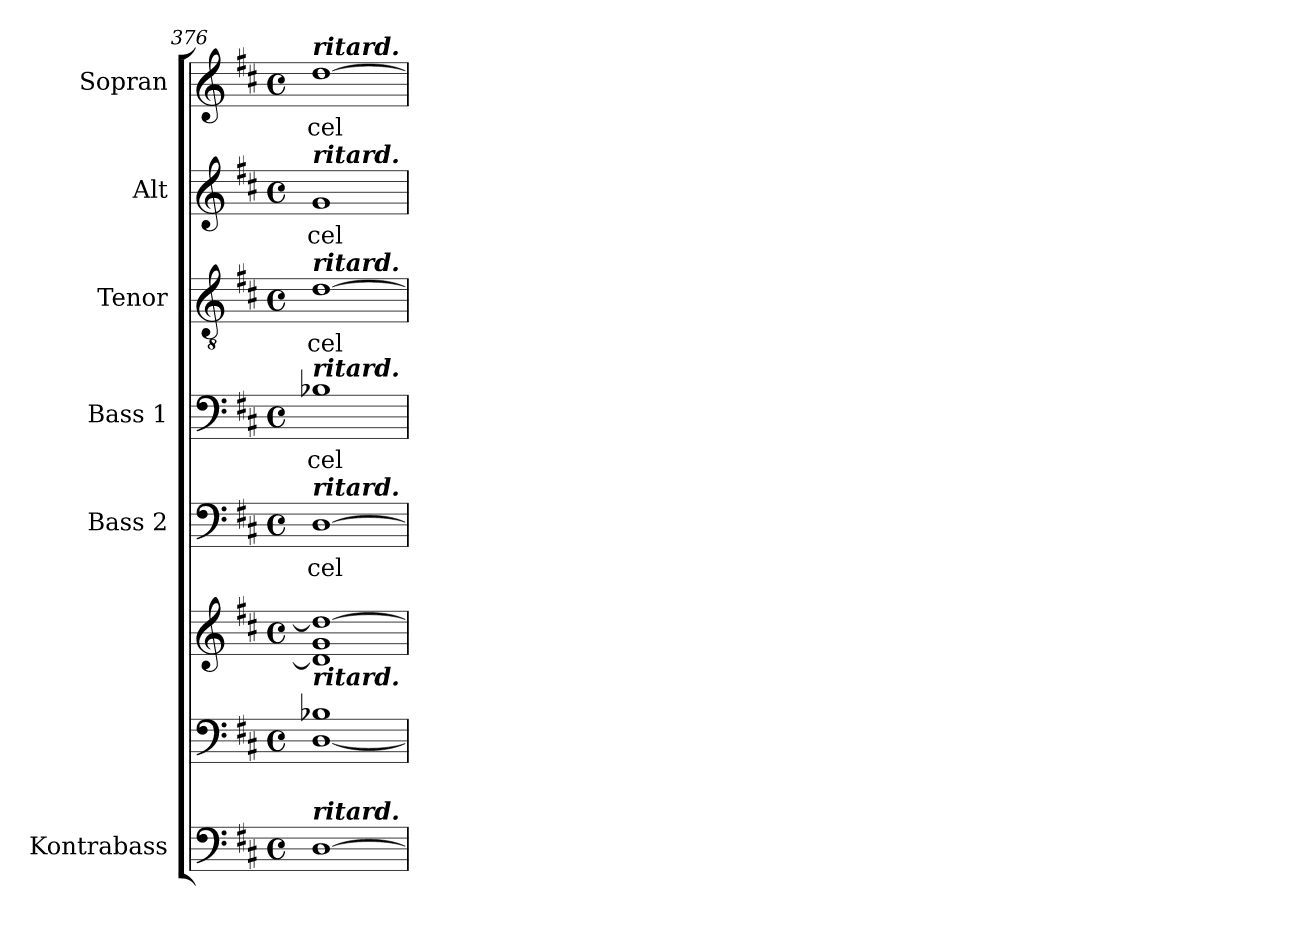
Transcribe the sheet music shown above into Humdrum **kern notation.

**kern	**kern	**kern	**kern	**text	**kern	**text	**kern	**text	**kern	**text	**kern	**text
*part7	*part6	*part6	*part5	*part5	*part4	*part4	*part3	*part3	*part2	*part2	*part1	*part1
*staff8	*staff7	*staff6	*staff5	*staff5	*staff4	*staff4	*staff3	*staff3	*staff2	*staff2	*staff1	*staff1
*I"Kontrabass	*	*	*I"Bass 2	*	*I"Bass 1	*	*I"Tenor	*	*I"Alt	*	*I"Sopran	*
*I'Kb.	*	*	*I'B. 2	*	*I'B. 1	*	*I'T.	*	*I'A.	*	*I'S.	*
*clefF4	*clefF4	*clefG2	*clefF4	*	*clefF4	*	*clefGv2	*	*clefG2	*	*clefG2	*
*ITrd7c12	*	*	*	*	*	*	*	*	*	*	*	*
*k[f#c#]	*k[f#c#]	*k[f#c#]	*k[f#c#]	*	*k[f#c#]	*	*k[f#c#]	*	*k[f#c#]	*	*k[f#c#]	*
*D:	*D:	*D:	*D:	*	*D:	*	*D:	*	*D:	*	*D:	*
*M4/4	*M4/4	*M4/4	*M4/4	*	*M4/4	*	*M4/4	*	*M4/4	*	*M4/4	*
*met(c)	*met(c)	*met(c)	*met(c)	*	*met(c)	*	*met(c)	*	*met(c)	*	*met(c)	*
=376	=376	=376	=376	=376	=376	=376	=376	=376	=376	=376	=376	=376
*	*^	*^	*	*	*	*	*	*	*	*	*	*
!	!	!	!	!	!	!	!	!	!	!	!	!	!LO:TX:a:Bi:t=ritard.	!
!	!	!	!	!	!	!	!	!	!	!	!LO:TX:a:Bi:t=ritard.	!	!	!
!	!	!	!	!	!	!	!	!	!LO:TX:a:Bi:t=ritard.	!	!	!	!	!
!	!	!	!	!	!	!	!LO:TX:a:Bi:t=ritard.	!	!	!	!	!	!	!
!	!	!	!	!	!LO:TX:a:Bi:t=ritard.	!	!	!	!	!	!	!	!	!
!	!	!	!LO:TX:b:Bi:t=ritard.	!	!	!	!	!	!	!	!	!	!	!
!LO:TX:a:Bi:t=ritard.	!	!	!	!	!	!	!	!	!	!	!	!	!	!
!	!	!	!	!	!	!LO:LY:b	!	!LO:LY:b	!	!LO:LY:b	!	!LO:LY:b	!	!LO:LY:b
[1DD	1B-X	[<1D	1d] 1dd_	1g	[1D	-cel-	1B-X	-cel-	[1d	-cel-	1g	-cel-	[1dd	-cel-
*	*v	*v	*	*	*	*	*	*	*	*	*	*	*	*
*	*	*v	*v	*	*	*	*	*	*	*	*	*	*
=	=	=	=	=	=	=	=	=	=	=	=	=
*-	*-	*-	*-	*-	*-	*-	*-	*-	*-	*-	*-	*-
